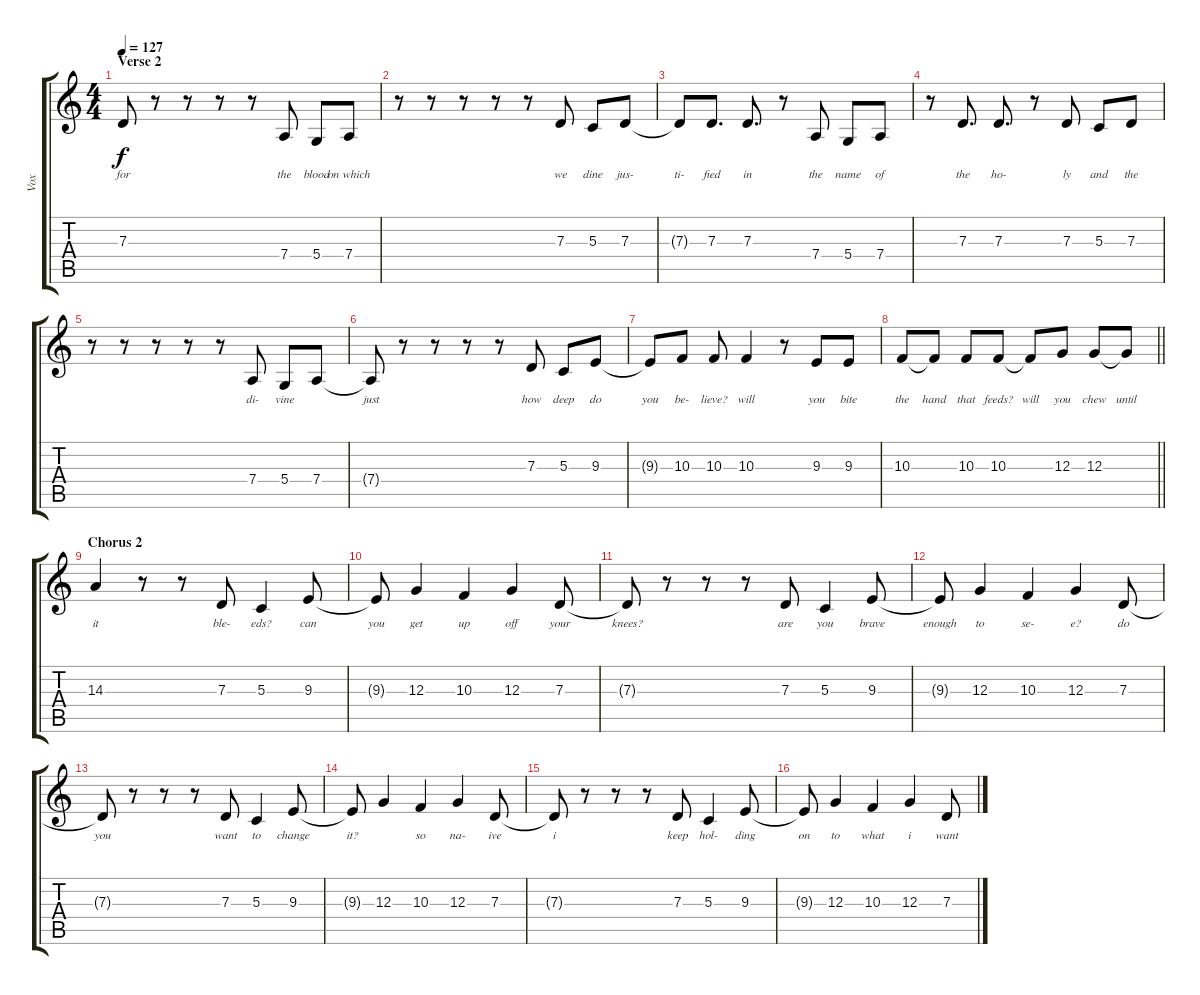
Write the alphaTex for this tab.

\track ("Vox" "Vox") {instrument violin}
\staff {score tabs}
\tuning (E4 B3 G3 D3 A2 E2) {hide}
\ts (4 4)
\section ("" "Verse 2")
\tempo 127
\clef g2
\ks c
7.3{t}.8{lyrics (0 "for") lyrics (1 "") lyrics (2 "") lyrics (3 "") lyrics (4 "") dy f} r.8 r.8 r.8 r.8 7.4.8{lyrics (0 "the") lyrics (1 "") lyrics (2 "") lyrics (3 "") lyrics (4 "")} 5.4.8{lyrics (0 "blood") lyrics (1 "") lyrics (2 "") lyrics (3 "") lyrics (4 "")} 7.4.8{lyrics (0 "on which") lyrics (1 "") lyrics (2 "") lyrics (3 "") lyrics (4 "")} |
r.8 r.8 r.8 r.8 r.8 7.3.8{lyrics (0 "we") lyrics (1 "") lyrics (2 "") lyrics (3 "") lyrics (4 "")} 5.3.8{lyrics (0 "dine") lyrics (1 "") lyrics (2 "") lyrics (3 "") lyrics (4 "")} 7.3.8{lyrics (0 "jus-") lyrics (1 "") lyrics (2 "") lyrics (3 "") lyrics (4 "")} |
7.3{t}.8{lyrics (0 "ti-") lyrics (1 "") lyrics (2 "") lyrics (3 "") lyrics (4 "")} 7.3.8{d lyrics (0 "fied") lyrics (1 "") lyrics (2 "") lyrics (3 "") lyrics (4 "")} 7.3.8{d lyrics (0 "in") lyrics (1 "") lyrics (2 "") lyrics (3 "") lyrics (4 "")} r.8 7.4.8{lyrics (0 "the") lyrics (1 "") lyrics (2 "") lyrics (3 "") lyrics (4 "")} 5.4.8{lyrics (0 "name") lyrics (1 "") lyrics (2 "") lyrics (3 "") lyrics (4 "")} 7.4.8{lyrics (0 "of") lyrics (1 "") lyrics (2 "") lyrics (3 "") lyrics (4 "")} |
r.8 7.3.8{d lyrics (0 "the") lyrics (1 "") lyrics (2 "") lyrics (3 "") lyrics (4 "")} 7.3.8{d lyrics (0 "ho-") lyrics (1 "") lyrics (2 "") lyrics (3 "") lyrics (4 "")} r.8 7.3.8{lyrics (0 "ly") lyrics (1 "") lyrics (2 "") lyrics (3 "") lyrics (4 "")} 5.3.8{lyrics (0 "and") lyrics (1 "") lyrics (2 "") lyrics (3 "") lyrics (4 "")} 7.3.8{lyrics (0 "the") lyrics (1 "") lyrics (2 "") lyrics (3 "") lyrics (4 "")} |
r.8 r.8 r.8 r.8 r.8 7.4.8{lyrics (0 "di-") lyrics (1 "") lyrics (2 "") lyrics (3 "") lyrics (4 "")} 5.4.8{lyrics (0 "vine") lyrics (1 "") lyrics (2 "") lyrics (3 "") lyrics (4 "")} 7.4.8{lyrics (0 "") lyrics (1 "") lyrics (2 "") lyrics (3 "") lyrics (4 "")} |
7.4{t}.8{lyrics (0 "just") lyrics (1 "") lyrics (2 "") lyrics (3 "") lyrics (4 "")} r.8 r.8 r.8 r.8 7.3.8{lyrics (0 "how") lyrics (1 "") lyrics (2 "") lyrics (3 "") lyrics (4 "")} 5.3.8{lyrics (0 "deep") lyrics (1 "") lyrics (2 "") lyrics (3 "") lyrics (4 "")} 9.3.8{lyrics (0 "do") lyrics (1 "") lyrics (2 "") lyrics (3 "") lyrics (4 "")} |
9.3{t}.8{lyrics (0 "you") lyrics (1 "") lyrics (2 "") lyrics (3 "") lyrics (4 "")} 10.3.8{lyrics (0 "be-") lyrics (1 "") lyrics (2 "") lyrics (3 "") lyrics (4 "")} 10.3.8{lyrics (0 "lieve?") lyrics (1 "") lyrics (2 "") lyrics (3 "") lyrics (4 "")} 10.3.4{lyrics (0 "will") lyrics (1 "") lyrics (2 "") lyrics (3 "") lyrics (4 "")} r.8 9.3.8{lyrics (0 "you") lyrics (1 "") lyrics (2 "") lyrics (3 "") lyrics (4 "")} 9.3.8{lyrics (0 "bite") lyrics (1 "") lyrics (2 "") lyrics (3 "") lyrics (4 "")} |
\barLineRight lightlight
10.3.8{lyrics (0 "the") lyrics (1 "") lyrics (2 "") lyrics (3 "") lyrics (4 "")} 10.3{t}.8{lyrics (0 "hand") lyrics (1 "") lyrics (2 "") lyrics (3 "") lyrics (4 "")} 10.3.8{lyrics (0 "that") lyrics (1 "") lyrics (2 "") lyrics (3 "") lyrics (4 "")} 10.3.8{lyrics (0 "feeds?") lyrics (1 "") lyrics (2 "") lyrics (3 "") lyrics (4 "")} 10.3{t}.8{lyrics (0 "will") lyrics (1 "") lyrics (2 "") lyrics (3 "") lyrics (4 "")} 12.3.8{lyrics (0 "you") lyrics (1 "") lyrics (2 "") lyrics (3 "") lyrics (4 "")} 12.3.8{lyrics (0 "chew") lyrics (1 "") lyrics (2 "") lyrics (3 "") lyrics (4 "")} 12.3{t}.8{lyrics (0 "until") lyrics (1 "") lyrics (2 "") lyrics (3 "") lyrics (4 "")} |
\section ("" "Chorus 2")
14.3.4{lyrics (0 "it") lyrics (1 "") lyrics (2 "") lyrics (3 "") lyrics (4 "")} r.8 r.8 7.3.8{lyrics (0 "ble-") lyrics (1 "") lyrics (2 "") lyrics (3 "") lyrics (4 "")} 5.3.4{lyrics (0 "eds?") lyrics (1 "") lyrics (2 "") lyrics (3 "") lyrics (4 "")} 9.3.8{lyrics (0 "can") lyrics (1 "") lyrics (2 "") lyrics (3 "") lyrics (4 "")} |
9.3{t}.8{lyrics (0 "you") lyrics (1 "") lyrics (2 "") lyrics (3 "") lyrics (4 "")} 12.3.4{lyrics (0 "get") lyrics (1 "") lyrics (2 "") lyrics (3 "") lyrics (4 "")} 10.3.4{lyrics (0 "up") lyrics (1 "") lyrics (2 "") lyrics (3 "") lyrics (4 "")} 12.3.4{lyrics (0 "off") lyrics (1 "") lyrics (2 "") lyrics (3 "") lyrics (4 "")} 7.3.8{lyrics (0 "your") lyrics (1 "") lyrics (2 "") lyrics (3 "") lyrics (4 "")} |
7.3{t}.8{lyrics (0 "knees?") lyrics (1 "") lyrics (2 "") lyrics (3 "") lyrics (4 "")} r.8 r.8 r.8 7.3.8{lyrics (0 "are") lyrics (1 "") lyrics (2 "") lyrics (3 "") lyrics (4 "")} 5.3.4{lyrics (0 "you") lyrics (1 "") lyrics (2 "") lyrics (3 "") lyrics (4 "")} 9.3.8{lyrics (0 "brave") lyrics (1 "") lyrics (2 "") lyrics (3 "") lyrics (4 "")} |
9.3{t}.8{lyrics (0 "enough") lyrics (1 "") lyrics (2 "") lyrics (3 "") lyrics (4 "")} 12.3.4{lyrics (0 "to") lyrics (1 "") lyrics (2 "") lyrics (3 "") lyrics (4 "")} 10.3.4{lyrics (0 "se-") lyrics (1 "") lyrics (2 "") lyrics (3 "") lyrics (4 "")} 12.3.4{lyrics (0 "e?") lyrics (1 "") lyrics (2 "") lyrics (3 "") lyrics (4 "")} 7.3.8{lyrics (0 "do") lyrics (1 "") lyrics (2 "") lyrics (3 "") lyrics (4 "")} |
7.3{t}.8{lyrics (0 "you") lyrics (1 "") lyrics (2 "") lyrics (3 "") lyrics (4 "")} r.8 r.8 r.8 7.3.8{lyrics (0 "want") lyrics (1 "") lyrics (2 "") lyrics (3 "") lyrics (4 "")} 5.3.4{lyrics (0 "to") lyrics (1 "") lyrics (2 "") lyrics (3 "") lyrics (4 "")} 9.3.8{lyrics (0 "change") lyrics (1 "") lyrics (2 "") lyrics (3 "") lyrics (4 "")} |
9.3{t}.8{lyrics (0 "it?") lyrics (1 "") lyrics (2 "") lyrics (3 "") lyrics (4 "")} 12.3.4{lyrics (0 "") lyrics (1 "") lyrics (2 "") lyrics (3 "") lyrics (4 "")} 10.3.4{lyrics (0 "so") lyrics (1 "") lyrics (2 "") lyrics (3 "") lyrics (4 "")} 12.3.4{lyrics (0 "na-") lyrics (1 "") lyrics (2 "") lyrics (3 "") lyrics (4 "")} 7.3.8{lyrics (0 "ive") lyrics (1 "") lyrics (2 "") lyrics (3 "") lyrics (4 "")} |
7.3{t}.8{lyrics (0 "i") lyrics (1 "") lyrics (2 "") lyrics (3 "") lyrics (4 "")} r.8 r.8 r.8 7.3.8{lyrics (0 "keep") lyrics (1 "") lyrics (2 "") lyrics (3 "") lyrics (4 "")} 5.3.4{lyrics (0 "hol-") lyrics (1 "") lyrics (2 "") lyrics (3 "") lyrics (4 "")} 9.3.8{lyrics (0 "ding") lyrics (1 "") lyrics (2 "") lyrics (3 "") lyrics (4 "")} |
9.3{t}.8{lyrics (0 "on") lyrics (1 "") lyrics (2 "") lyrics (3 "") lyrics (4 "")} 12.3.4{lyrics (0 "to") lyrics (1 "") lyrics (2 "") lyrics (3 "") lyrics (4 "")} 10.3.4{lyrics (0 "what") lyrics (1 "") lyrics (2 "") lyrics (3 "") lyrics (4 "")} 12.3.4{lyrics (0 "i") lyrics (1 "") lyrics (2 "") lyrics (3 "") lyrics (4 "")} 7.3.8{lyrics (0 "want") lyrics (1 "") lyrics (2 "") lyrics (3 "") lyrics (4 "")}
